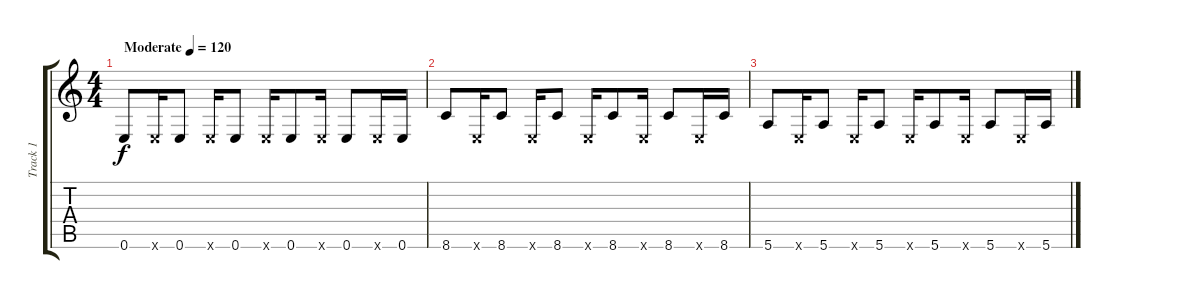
\track ("Track 1" "Track 1") {instrument acousticguitarsteel}
\staff {score tabs}
\tuning (E4 B3 G3 D3 A2 E2) {hide}
\ts (4 4)
\tempo (120 "Moderate")
\clef g2
\ks c
0.6.8{dy f instrument acousticguitarsteel} 0.6{x}.16 0.6.8 0.6{x}.16 0.6.8 0.6{x}.16 0.6.8 0.6{x}.16 0.6.8 0.6{x}.16 0.6.16 |
8.6.8 0.6{x}.16 8.6.8 0.6{x}.16 8.6.8 0.6{x}.16 8.6.8 0.6{x}.16 8.6.8 0.6{x}.16 8.6.16 |
5.6.8 0.6{x}.16 5.6.8 0.6{x}.16 5.6.8 0.6{x}.16 5.6.8 0.6{x}.16 5.6.8 0.6{x}.16 5.6.16
